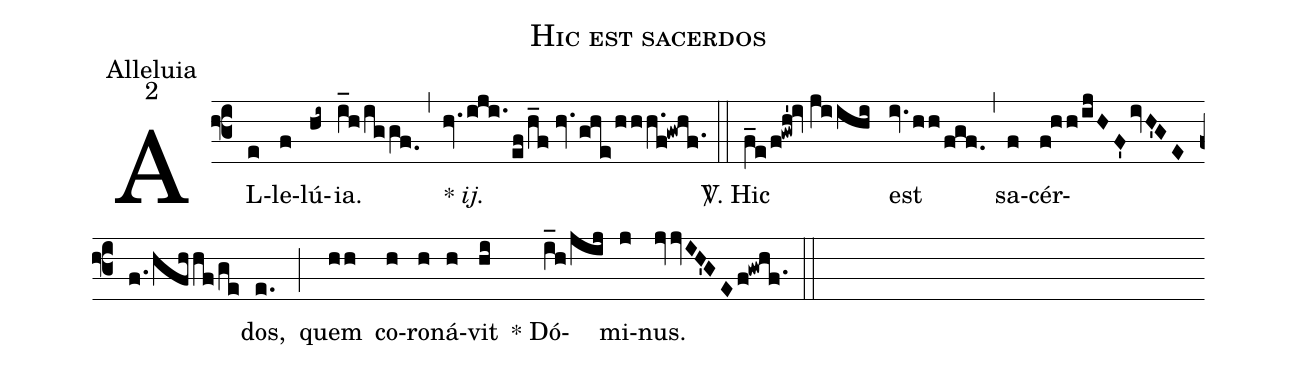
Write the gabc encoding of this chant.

name:Hic est sacerdos;
office-part:Alleluia;
mode:2;
%%
(f3) AL(e)le(f)lú(hi~)ia.(i_h/iggf.0) (,) {*}~<i>ij.</i>(hv.iji./ef/h_f//hv.ghe/hhh.f!gwhf.1) (::)
<sp>V/</sp>. Hic(f_e/f!gwh'!iv//jiihi) est(iv.hh/fgf.) (,) sa(f)cér(f!hh/ijHF'/ivH'GE/f./hfhhf/ge)dos,(e.) (;) quem(hh) co(h)ro(h)ná(h)vit(hi) * Dó(i_h/jij)mi(j)nus.(jvvIH'GE/f!gwhf.1) (::)
